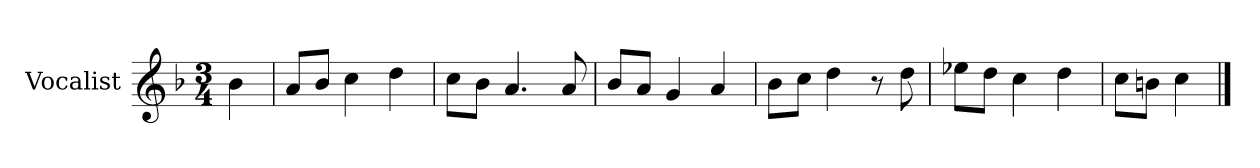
**kern
*part1
*staff1
*I"Vocalist
*k[b-]
*F:
*M3/4
=
4b-
=1
8aL
8b-J
4cc
4dd
=2
8ccL
8b-J
4.a
8a
=3
8b-L
8aJ
4g
4a
=4
8b-L
8ccJ
4dd
8r
8dd
=5
8ee-XL
8ddJ
4cc
4dd
=6
8ccL
8bnJ
4cc
==
*-
